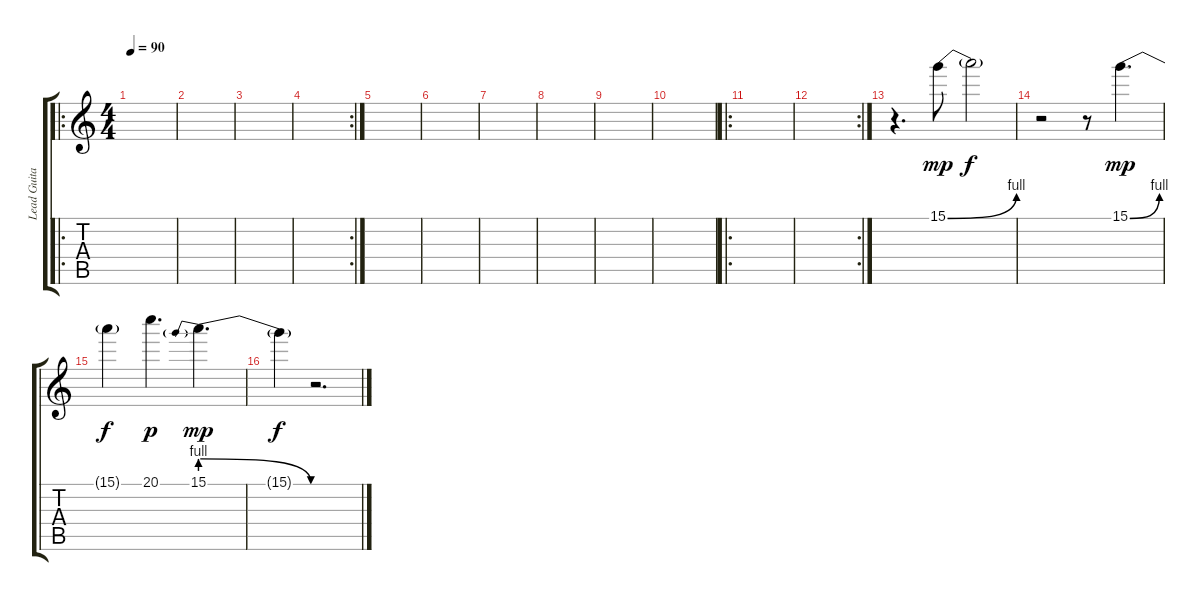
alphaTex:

\track ("Lead Guitar" "Lead Guita") {instrument electricguitarjazz}
\staff {score tabs}
\tuning (E4 C4 G3 C3 G2 C2) {hide}
\ro
\ts (4 4)
\tempo 90
\clef g2
\ks c
|
|
|
\rc 2
|
|
|
|
|
|
|
\ro
|
\rc 2
|
r.4{d} 15.1{be (bend 0 0 60 4)}.8{dy mp} 15.1{t}.2{dy f} |
r.2 r.8 15.1{be (bend 0 0 60 4)}.4{d dy mp} |
15.1{t}.4{dy f} 20.1.4{d dy p} 15.1{be (prebendrelease 0 4 60 0)}.4{d dy mp} |
15.1{t}.4{dy f} r.2{d}
